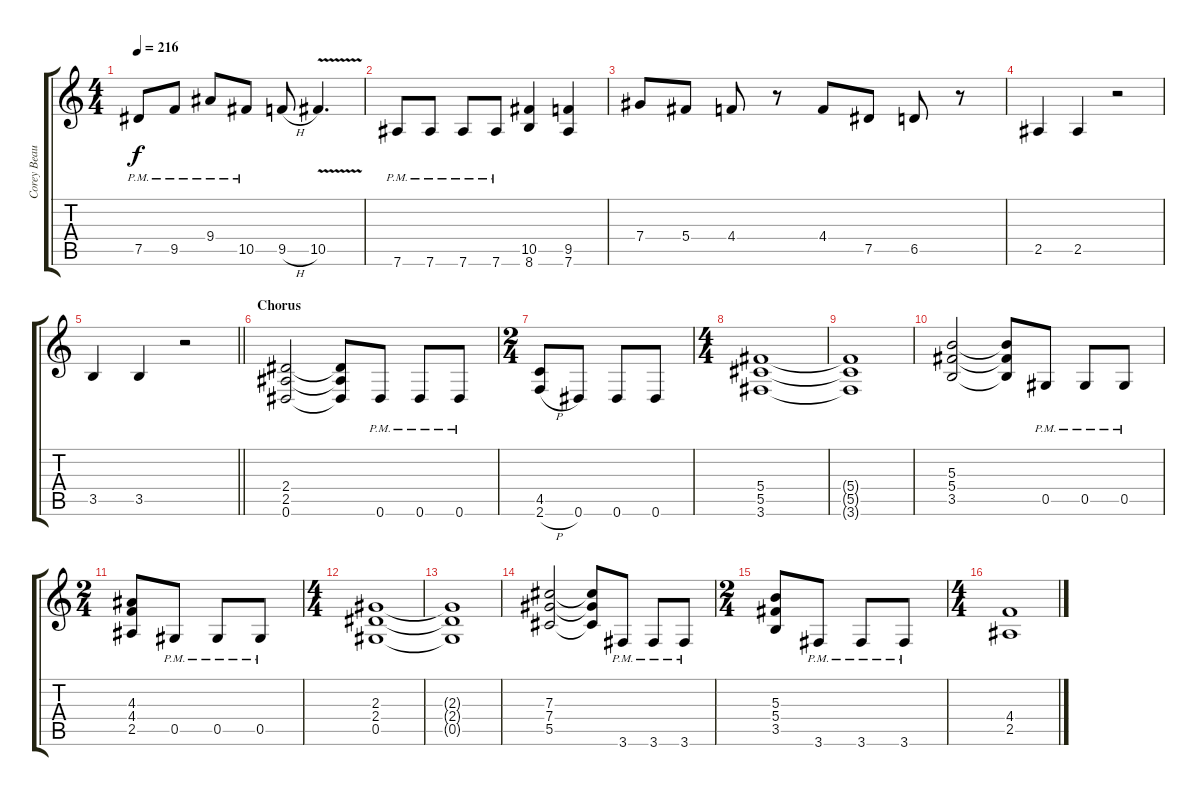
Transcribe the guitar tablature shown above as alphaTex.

\track ("Corey Beaulieu (lead guitar)" "Corey Beau") {instrument distortionguitar}
\staff {score tabs}
\tuning (Eb4 Bb3 Gb3 Db3 Ab2 Eb2) {hide}
\ts (4 4)
\tempo 216
\clef g2
\ks c
7.5{pm}.8{dy f} 9.5{pm}.8 9.4{pm}.8 10.5{pm}.8 9.5{h}.8 10.5{v}.4{d} |
7.6{pm}.8 7.6{pm}.8 7.6{pm}.8 7.6{pm}.8 (10.5 8.6).4 (9.5 7.6).4 |
7.4.8 5.4.8 4.4.8 r.8 4.4.8 7.5.8 6.5.8 r.8 |
2.5.4 2.5.4 r.2 |
\barLineRight lightlight
3.5.4 3.5.4 r.2 |
\section ("" "Chorus")
(2.4 2.5 0.6).2 (2.4{t} 2.5{t} 0.6{t}).8 0.6{pm}.8 0.6{pm}.8 0.6{pm}.8 |
\ts (2 4)
(4.5 2.6{h}).8 0.6.8 0.6.8 0.6.8 |
\ts (4 4)
(5.4 5.5 3.6).1 |
(5.4{t} 5.5{t} 3.6{t}).1 |
(5.3 5.4 3.5).2 (5.3{t} 5.4{t} 3.5{t}).8 0.5{pm}.8 0.5{pm}.8 0.5{pm}.8 |
\ts (2 4)
(4.3 4.4 2.5).8 0.5{pm}.8 0.5{pm}.8 0.5{pm}.8 |
\ts (4 4)
(2.3 2.4 0.5).1 |
(2.3{t} 2.4{t} 0.5{t}).1 |
(7.3 7.4 5.5).2 (7.3{t} 7.4{t} 5.5{t}).8 3.6{pm}.8 3.6{pm}.8 3.6{pm}.8 |
\ts (2 4)
(5.3 5.4 3.5).8 3.6{pm}.8 3.6{pm}.8 3.6{pm}.8 |
\ts (4 4)
(4.4 2.5).1
